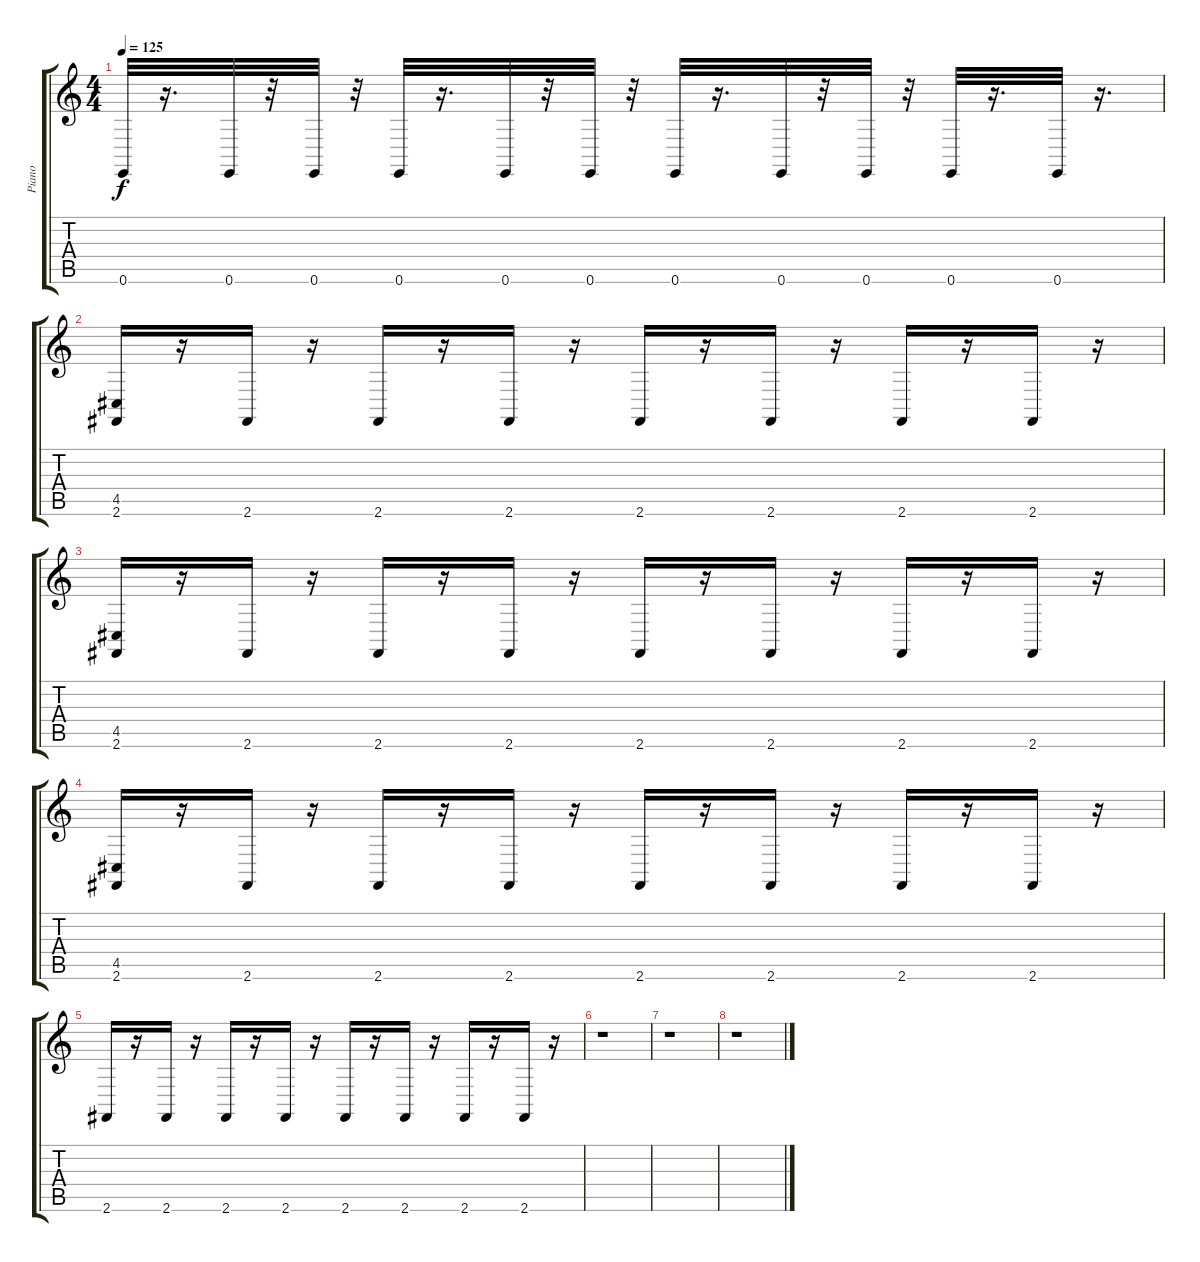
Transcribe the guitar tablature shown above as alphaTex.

\track ("Piano" "Piano") {instrument brightacousticpiano}
\staff {score tabs}
\tuning (E4 B3 G3 D3 A2 E2) {hide}
\ts (4 4)
\tempo 125
\clef g2
\ks c
0.6.32{dy f} r.16{d} 0.6.32 r.32 0.6.32 r.32 0.6.32 r.16{d} 0.6.32 r.32 0.6.32 r.32 0.6.32 r.16{d} 0.6.32 r.32 0.6.32 r.32 0.6.32 r.16{d} 0.6.32 r.16{d} |
(4.5 2.6).16 r.16 2.6.16 r.16 2.6.16 r.16 2.6.16 r.16 2.6.16 r.16 2.6.16 r.16 2.6.16 r.16 2.6.16 r.16 |
(4.5 2.6).16 r.16 2.6.16 r.16 2.6.16 r.16 2.6.16 r.16 2.6.16 r.16 2.6.16 r.16 2.6.16 r.16 2.6.16 r.16 |
(4.5 2.6).16 r.16 2.6.16 r.16 2.6.16 r.16 2.6.16 r.16 2.6.16 r.16 2.6.16 r.16 2.6.16 r.16 2.6.16 r.16 |
2.6.16 r.16 2.6.16 r.16 2.6.16 r.16 2.6.16 r.16 2.6.16 r.16 2.6.16 r.16 2.6.16 r.16 2.6.16 r.16 |
r.1 |
r.1 |
r.1
